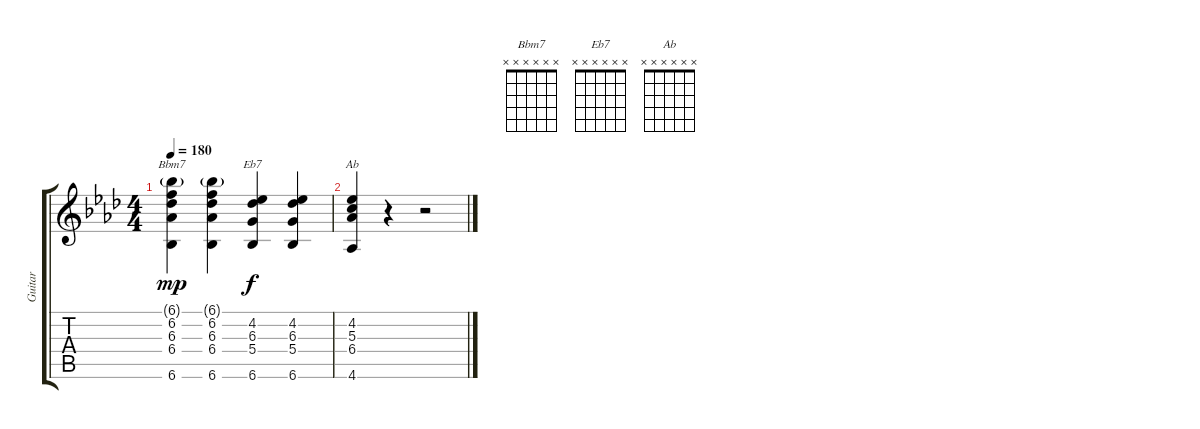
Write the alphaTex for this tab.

\track ("Guitar" "Guitar") {instrument acousticguitarsteel}
\staff {score tabs}
\tuning (E4 B3 G3 D3 A2 E2) {hide}
\chord ("Bbm7" x x x x x x)
\chord ("Eb7" x x x x x x)
\chord ("Ab" x x x x x x)
\ts (4 4)
\tempo 180
\clef g2
\ks ab
(6.1{g} 6.2 6.3 6.4 6.6).4{ch "Bbm7" dy mp} (6.1{g} 6.2 6.3 6.4 6.6).4 (4.2 6.3 5.4 6.6).4{ch "Eb7" dy f} (4.2 6.3 5.4 6.6).4 |
(4.2 5.3 6.4 4.6).4{ch "Ab"} r.4 r.2
